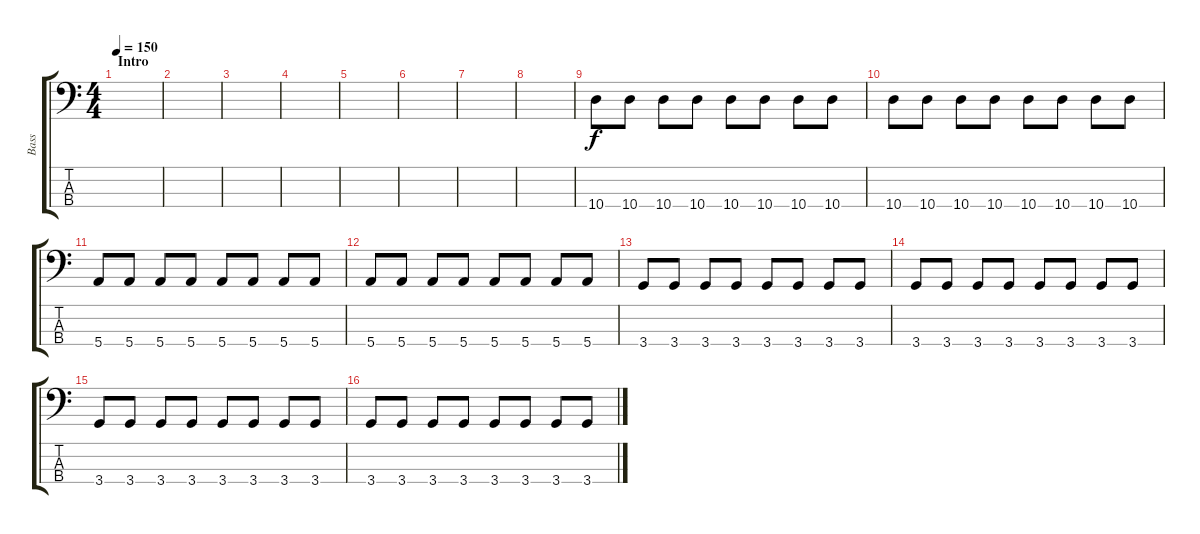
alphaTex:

\track ("Bass" "Bass") {instrument acousticguitarnylon}
\staff {score tabs}
\tuning (G2 D2 A1 E1) {hide}
\ts (4 4)
\section ("" "Intro")
\tempo 150
\clef f4
\ks c
|
|
|
|
|
|
|
|
10.4.8 10.4.8 10.4.8 10.4.8 10.4.8 10.4.8 10.4.8 10.4.8 |
10.4.8 10.4.8 10.4.8 10.4.8 10.4.8 10.4.8 10.4.8 10.4.8 |
5.4.8 5.4.8 5.4.8 5.4.8 5.4.8 5.4.8 5.4.8 5.4.8 |
5.4.8 5.4.8 5.4.8 5.4.8 5.4.8 5.4.8 5.4.8 5.4.8 |
3.4.8 3.4.8 3.4.8 3.4.8 3.4.8 3.4.8 3.4.8 3.4.8 |
3.4.8 3.4.8 3.4.8 3.4.8 3.4.8 3.4.8 3.4.8 3.4.8 |
3.4.8 3.4.8 3.4.8 3.4.8 3.4.8 3.4.8 3.4.8 3.4.8 |
3.4.8 3.4.8 3.4.8 3.4.8 3.4.8 3.4.8 3.4.8 3.4.8
